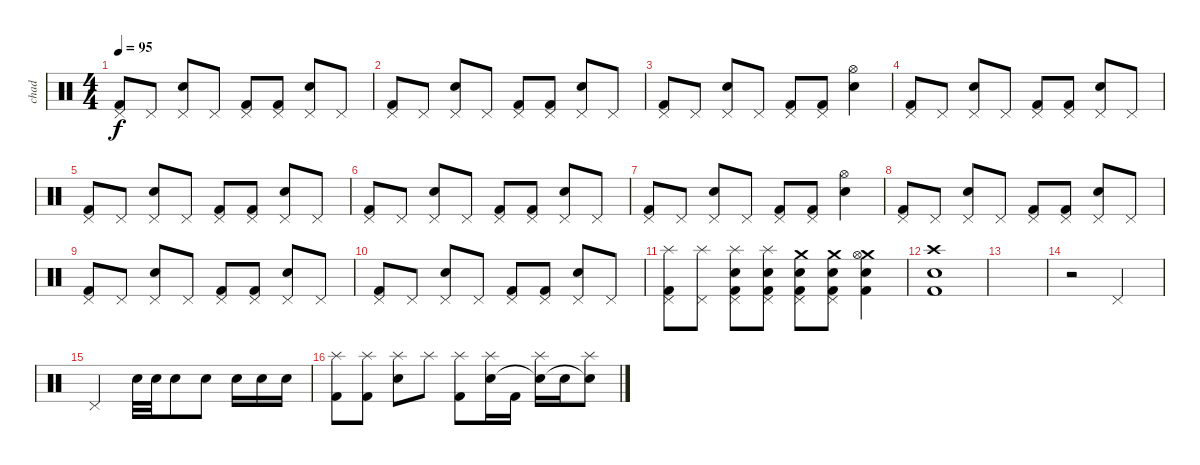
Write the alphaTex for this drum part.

\track ("chad" "chad") {instrument percussion}
\staff {score}
\articulation defaults
\ts (4 4)
\tempo 95
\clef neutral
\ks c
("Pedal Hi-Hat (hit)" "Kick (hit) 2").8{dy f} "Pedal Hi-Hat (hit)".8 ("Pedal Hi-Hat (hit)" "Electric Snare (hit)").8 "Pedal Hi-Hat (hit)".8 ("Pedal Hi-Hat (hit)" "Kick (hit) 2").8 ("Pedal Hi-Hat (hit)" "Kick (hit) 2").8 ("Pedal Hi-Hat (hit)" "Electric Snare (hit)").8 "Pedal Hi-Hat (hit)".8 |
("Pedal Hi-Hat (hit)" "Kick (hit) 2").8 "Pedal Hi-Hat (hit)".8 ("Pedal Hi-Hat (hit)" "Electric Snare (hit)").8 "Pedal Hi-Hat (hit)".8 ("Pedal Hi-Hat (hit)" "Kick (hit) 2").8 ("Pedal Hi-Hat (hit)" "Kick (hit) 2").8 ("Pedal Hi-Hat (hit)" "Electric Snare (hit)").8 "Pedal Hi-Hat (hit)".8 |
("Pedal Hi-Hat (hit)" "Kick (hit) 2").8 "Pedal Hi-Hat (hit)".8 ("Pedal Hi-Hat (hit)" "Electric Snare (hit)").8 "Pedal Hi-Hat (hit)".8 ("Pedal Hi-Hat (hit)" "Kick (hit) 2").8 ("Pedal Hi-Hat (hit)" "Kick (hit) 2").8 ("Hi-Hat (open)" "Electric Snare (hit)").4 |
("Pedal Hi-Hat (hit)" "Kick (hit) 2").8 "Pedal Hi-Hat (hit)".8 ("Pedal Hi-Hat (hit)" "Electric Snare (hit)").8 "Pedal Hi-Hat (hit)".8 ("Pedal Hi-Hat (hit)" "Kick (hit) 2").8 ("Pedal Hi-Hat (hit)" "Kick (hit) 2").8 ("Pedal Hi-Hat (hit)" "Electric Snare (hit)").8 "Pedal Hi-Hat (hit)".8 |
("Pedal Hi-Hat (hit)" "Kick (hit) 2").8 "Pedal Hi-Hat (hit)".8 ("Pedal Hi-Hat (hit)" "Electric Snare (hit)").8 "Pedal Hi-Hat (hit)".8 ("Pedal Hi-Hat (hit)" "Kick (hit) 2").8 ("Pedal Hi-Hat (hit)" "Kick (hit) 2").8 ("Pedal Hi-Hat (hit)" "Electric Snare (hit)").8 "Pedal Hi-Hat (hit)".8 |
("Pedal Hi-Hat (hit)" "Kick (hit) 2").8 "Pedal Hi-Hat (hit)".8 ("Pedal Hi-Hat (hit)" "Electric Snare (hit)").8 "Pedal Hi-Hat (hit)".8 ("Pedal Hi-Hat (hit)" "Kick (hit) 2").8 ("Pedal Hi-Hat (hit)" "Kick (hit) 2").8 ("Pedal Hi-Hat (hit)" "Electric Snare (hit)").8 "Pedal Hi-Hat (hit)".8 |
("Pedal Hi-Hat (hit)" "Kick (hit) 2").8 "Pedal Hi-Hat (hit)".8 ("Pedal Hi-Hat (hit)" "Electric Snare (hit)").8 "Pedal Hi-Hat (hit)".8 ("Pedal Hi-Hat (hit)" "Kick (hit) 2").8 ("Pedal Hi-Hat (hit)" "Kick (hit) 2").8 ("Hi-Hat (open)" "Electric Snare (hit)").4 |
("Pedal Hi-Hat (hit)" "Kick (hit) 2").8 "Pedal Hi-Hat (hit)".8 ("Pedal Hi-Hat (hit)" "Electric Snare (hit)").8 "Pedal Hi-Hat (hit)".8 ("Pedal Hi-Hat (hit)" "Kick (hit) 2").8 ("Pedal Hi-Hat (hit)" "Kick (hit) 2").8 ("Pedal Hi-Hat (hit)" "Electric Snare (hit)").8 "Pedal Hi-Hat (hit)".8 |
("Pedal Hi-Hat (hit)" "Kick (hit) 2").8 "Pedal Hi-Hat (hit)".8 ("Pedal Hi-Hat (hit)" "Electric Snare (hit)").8 "Pedal Hi-Hat (hit)".8 ("Pedal Hi-Hat (hit)" "Kick (hit) 2").8 ("Pedal Hi-Hat (hit)" "Kick (hit) 2").8 ("Pedal Hi-Hat (hit)" "Electric Snare (hit)").8 "Pedal Hi-Hat (hit)".8 |
("Pedal Hi-Hat (hit)" "Kick (hit) 2").8 "Pedal Hi-Hat (hit)".8 ("Pedal Hi-Hat (hit)" "Electric Snare (hit)").8 "Pedal Hi-Hat (hit)".8 ("Pedal Hi-Hat (hit)" "Kick (hit) 2").8 ("Pedal Hi-Hat (hit)" "Kick (hit) 2").8 ("Pedal Hi-Hat (hit)" "Electric Snare (hit)").8 "Pedal Hi-Hat (hit)".8 |
("Splash (hit)" "Pedal Hi-Hat (hit)" "Kick (hit) 2").8 ("Splash (hit)" "Pedal Hi-Hat (hit)").8 ("Splash (hit)" "Pedal Hi-Hat (hit)" "Electric Snare (hit)" "Kick (hit) 2").8 ("Splash (hit)" "Pedal Hi-Hat (hit)" "Electric Snare (hit)" "Kick (hit) 2").8 ("Crash medium (hit)" "Pedal Hi-Hat (hit)" "Electric Snare (hit)" "Kick (hit) 2").8 ("Crash medium (hit)" "Pedal Hi-Hat (hit)" "Electric Snare (hit)" "Kick (hit) 2").8 ("Crash medium (hit)" "Hi-Hat (open)" "Electric Snare (hit)" "Kick (hit) 2").4 |
("Crash high (hit)" "Electric Snare (hit)" "Kick (hit) 2").1 |
|
r.2 "Pedal Hi-Hat (hit)".2 |
"Pedal Hi-Hat (hit)".2 "Electric Snare (hit)".32 "Electric Snare (hit)".32 "Electric Snare (hit)".8 "Electric Snare (hit)".8 "Electric Snare (hit)".16 "Electric Snare (hit)".16 "Electric Snare (hit)".16 |
("Splash (hit)" "Kick (hit) 2").8 ("Splash (hit)" "Kick (hit) 2").8 ("Splash (hit)" "Electric Snare (hit)").8 "Splash (hit)".8 ("Splash (hit)" "Kick (hit) 2").8 ("Splash (hit)" "Electric Snare (hit)").16 "Kick (hit) 2".16 ("Splash (hit)" "Snare (hit)"{t}).16 "Electric Snare (hit)".16 ("Splash (hit)" "Snare (hit)"{t}).8
